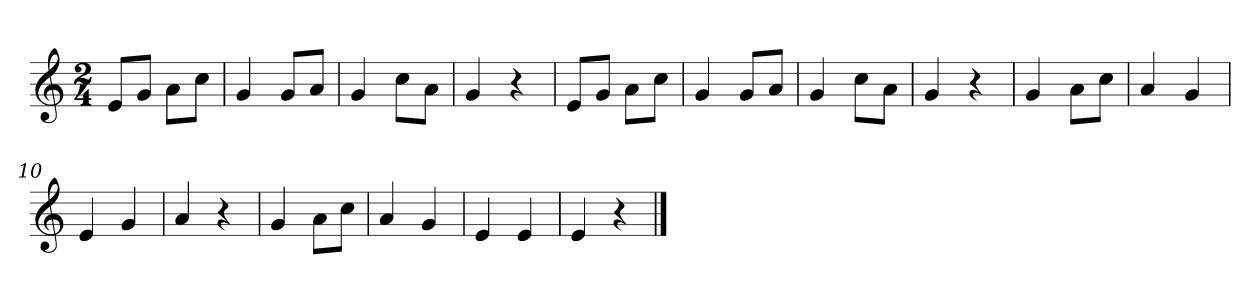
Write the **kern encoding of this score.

**kern
*part1
*staff1
*clefG2
*k[]
*M2/4
*MM60
=
8e/L
8g/J
8a\L
8cc\J
=1
4g
8g/L
8a/J
=2
4g
8cc\L
8a\J
=3
4g
4r
=4
8e/L
8g/J
8a\L
8cc\J
=5
4g
8g/L
8a/J
=6
4g
8cc\L
8a\J
=7
4g
4r
=8
4g
8a\L
8cc\J
=9
4a
4g
=10
4e
4g
=11
4a
4r
=12
4g
8a\L
8cc\J
=13
4a
4g
=14
4e
4e
=15
4e
4r
==
*-
